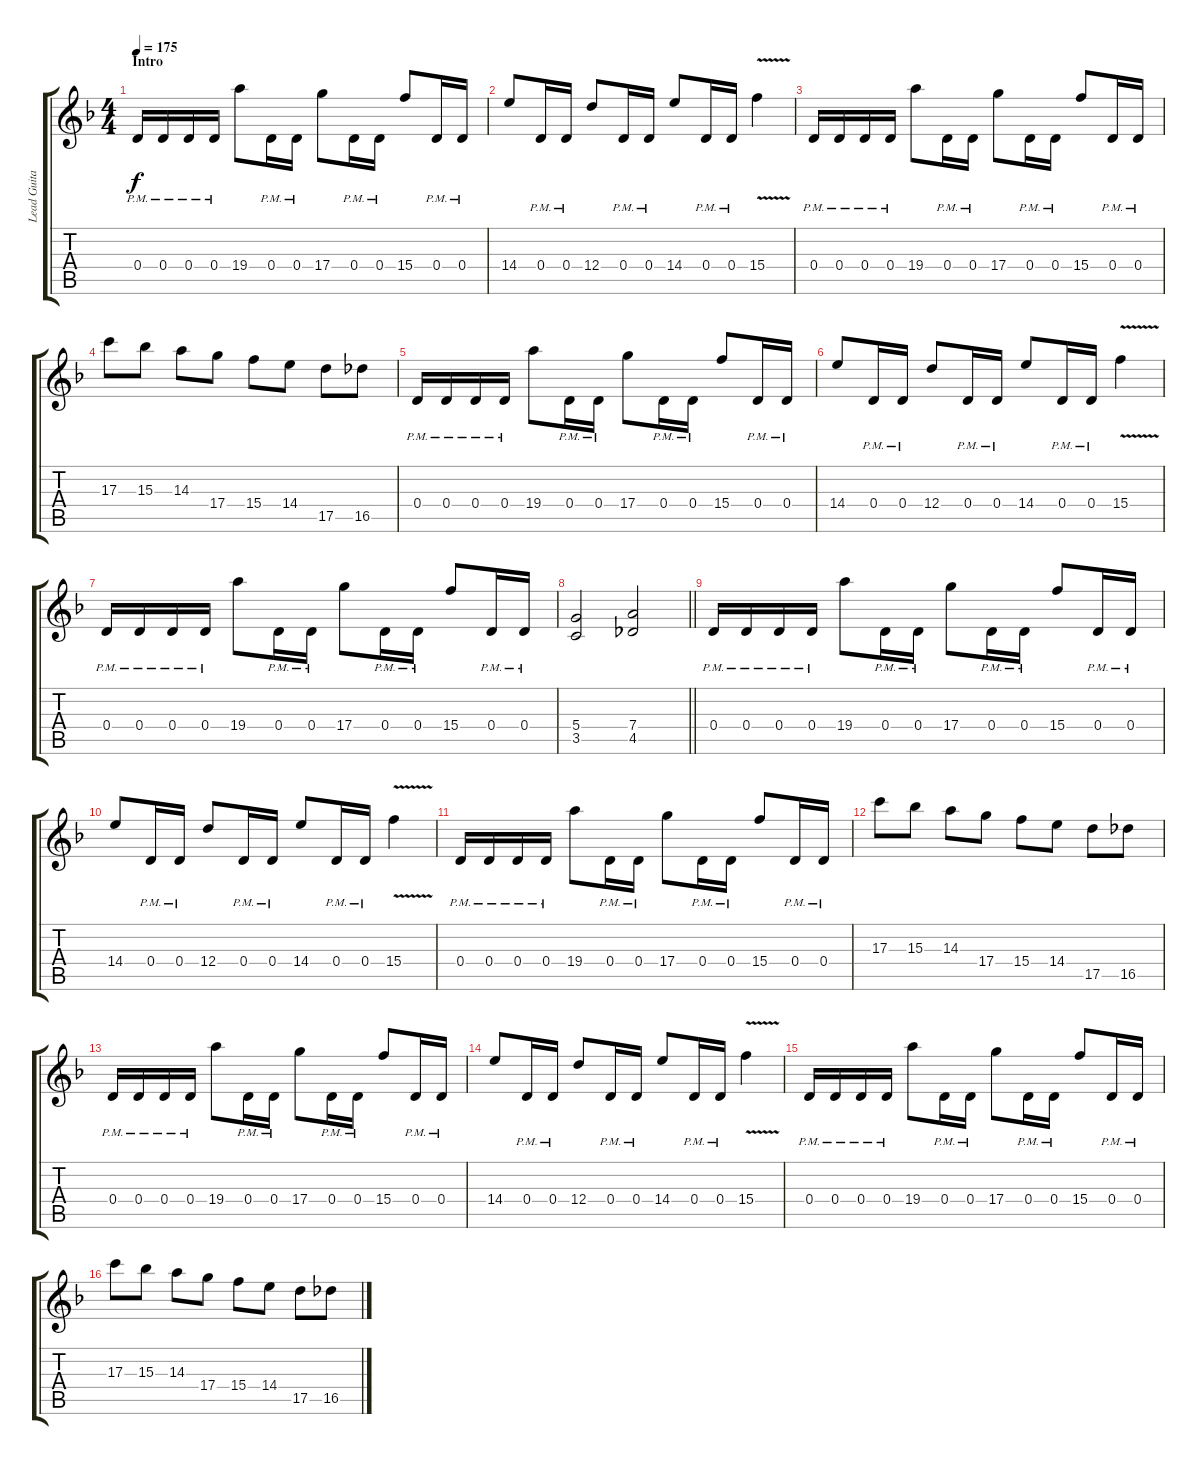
\track ("Lead Guitar 1: Juha-Pekka Alanen" "Lead Guita") {instrument overdrivenguitar}
\staff {score tabs}
\tuning (E4 B3 G3 D3 A2 E2) {hide}
\ts (4 4)
\section ("" "Intro")
\tempo 175
\clef g2
\ks dminor
0.4{pm}.16{dy f instrument overdrivenguitar} 0.4{pm}.16 0.4{pm}.16 0.4{pm}.16 19.4.8 0.4{pm}.16 0.4{pm}.16 17.4.8 0.4{pm}.16 0.4{pm}.16 15.4.8 0.4{pm}.16 0.4{pm}.16 |
14.4.8 0.4{pm}.16 0.4{pm}.16 12.4.8 0.4{pm}.16 0.4{pm}.16 14.4.8 0.4{pm}.16 0.4{pm}.16 15.4{v}.4 |
0.4{pm}.16 0.4{pm}.16 0.4{pm}.16 0.4{pm}.16 19.4.8 0.4{pm}.16 0.4{pm}.16 17.4.8 0.4{pm}.16 0.4{pm}.16 15.4.8 0.4{pm}.16 0.4{pm}.16 |
17.3.8 15.3.8 14.3.8 17.4.8 15.4.8 14.4.8 17.5.8 16.5.8 |
0.4{pm}.16 0.4{pm}.16 0.4{pm}.16 0.4{pm}.16 19.4.8 0.4{pm}.16 0.4{pm}.16 17.4.8 0.4{pm}.16 0.4{pm}.16 15.4.8 0.4{pm}.16 0.4{pm}.16 |
14.4.8 0.4{pm}.16 0.4{pm}.16 12.4.8 0.4{pm}.16 0.4{pm}.16 14.4.8 0.4{pm}.16 0.4{pm}.16 15.4{v}.4 |
0.4{pm}.16 0.4{pm}.16 0.4{pm}.16 0.4{pm}.16 19.4.8 0.4{pm}.16 0.4{pm}.16 17.4.8 0.4{pm}.16 0.4{pm}.16 15.4.8 0.4{pm}.16 0.4{pm}.16 |
\barLineRight lightlight
(5.4 3.5).2 (7.4 4.5).2 |
0.4{pm}.16 0.4{pm}.16 0.4{pm}.16 0.4{pm}.16 19.4.8 0.4{pm}.16 0.4{pm}.16 17.4.8 0.4{pm}.16 0.4{pm}.16 15.4.8 0.4{pm}.16 0.4{pm}.16 |
14.4.8 0.4{pm}.16 0.4{pm}.16 12.4.8 0.4{pm}.16 0.4{pm}.16 14.4.8 0.4{pm}.16 0.4{pm}.16 15.4{v}.4 |
0.4{pm}.16 0.4{pm}.16 0.4{pm}.16 0.4{pm}.16 19.4.8 0.4{pm}.16 0.4{pm}.16 17.4.8 0.4{pm}.16 0.4{pm}.16 15.4.8 0.4{pm}.16 0.4{pm}.16 |
17.3.8 15.3.8 14.3.8 17.4.8 15.4.8 14.4.8 17.5.8 16.5.8 |
0.4{pm}.16 0.4{pm}.16 0.4{pm}.16 0.4{pm}.16 19.4.8 0.4{pm}.16 0.4{pm}.16 17.4.8 0.4{pm}.16 0.4{pm}.16 15.4.8 0.4{pm}.16 0.4{pm}.16 |
14.4.8 0.4{pm}.16 0.4{pm}.16 12.4.8 0.4{pm}.16 0.4{pm}.16 14.4.8 0.4{pm}.16 0.4{pm}.16 15.4{v}.4 |
0.4{pm}.16 0.4{pm}.16 0.4{pm}.16 0.4{pm}.16 19.4.8 0.4{pm}.16 0.4{pm}.16 17.4.8 0.4{pm}.16 0.4{pm}.16 15.4.8 0.4{pm}.16 0.4{pm}.16 |
17.3.8 15.3.8 14.3.8 17.4.8 15.4.8 14.4.8 17.5.8 16.5.8
